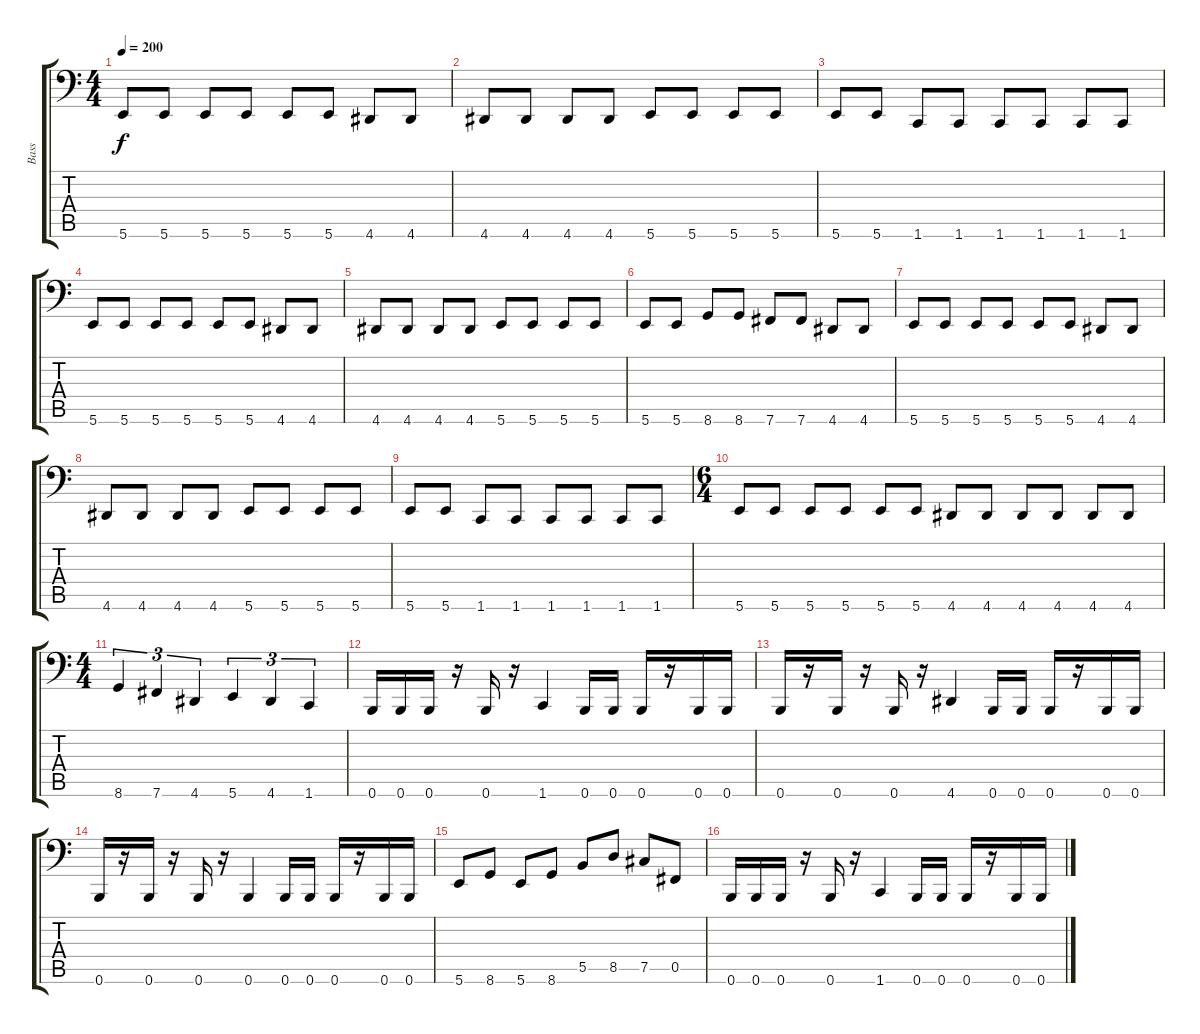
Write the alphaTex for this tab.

\track ("Bass" "Bass") {instrument electricbasspick}
\staff {score tabs}
\tuning (Db3 Ab2 E2 B1 Gb1 B0) {hide}
\ts (4 4)
\tempo 200
\clef f4
\ks c
5.6.8{dy f} 5.6.8 5.6.8 5.6.8 5.6.8 5.6.8 4.6.8 4.6.8 |
4.6.8 4.6.8 4.6.8 4.6.8 5.6.8 5.6.8 5.6.8 5.6.8 |
5.6.8 5.6.8 1.6.8 1.6.8 1.6.8 1.6.8 1.6.8 1.6.8 |
5.6.8 5.6.8 5.6.8 5.6.8 5.6.8 5.6.8 4.6.8 4.6.8 |
4.6.8 4.6.8 4.6.8 4.6.8 5.6.8 5.6.8 5.6.8 5.6.8 |
5.6.8 5.6.8 8.6.8 8.6.8 7.6.8 7.6.8 4.6.8 4.6.8 |
5.6.8 5.6.8 5.6.8 5.6.8 5.6.8 5.6.8 4.6.8 4.6.8 |
4.6.8 4.6.8 4.6.8 4.6.8 5.6.8 5.6.8 5.6.8 5.6.8 |
5.6.8 5.6.8 1.6.8 1.6.8 1.6.8 1.6.8 1.6.8 1.6.8 |
\ts (6 4)
5.6.8 5.6.8 5.6.8 5.6.8 5.6.8 5.6.8 4.6.8 4.6.8 4.6.8 4.6.8 4.6.8 4.6.8 |
\ts (4 4)
8.6.4{tu (3 2)} 7.6.4{tu (3 2)} 4.6.4{tu (3 2)} 5.6.4{tu (3 2)} 4.6.4{tu (3 2)} 1.6.4{tu (3 2)} |
0.6.16 0.6.16 0.6.16 r.16 0.6.16 r.16 1.6.4 0.6.16 0.6.16 0.6.16 r.16 0.6.16 0.6.16 |
0.6.16 r.16 0.6.16 r.16 0.6.16 r.16 4.6.4 0.6.16 0.6.16 0.6.16 r.16 0.6.16 0.6.16 |
0.6.16 r.16 0.6.16 r.16 0.6.16 r.16 0.6.4 0.6.16 0.6.16 0.6.16 r.16 0.6.16 0.6.16 |
5.6.8 8.6.8 5.6.8 8.6.8 5.5.8 8.5.8 7.5.8 0.5.8 |
0.6.16 0.6.16 0.6.16 r.16 0.6.16 r.16 1.6.4 0.6.16 0.6.16 0.6.16 r.16 0.6.16 0.6.16
